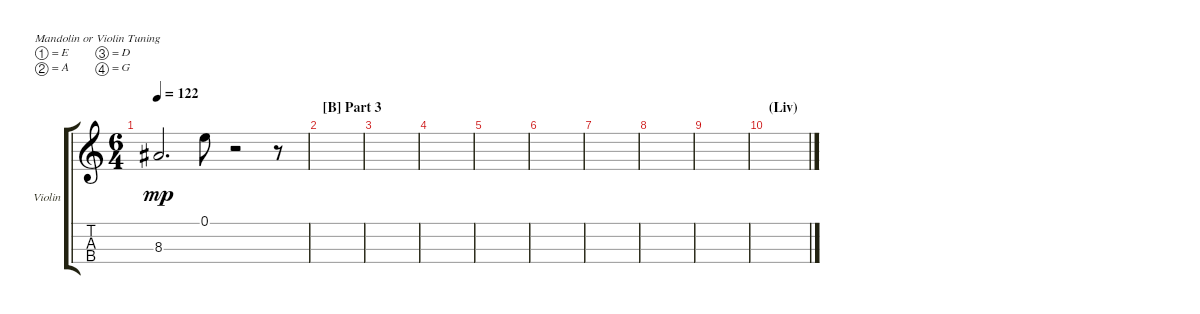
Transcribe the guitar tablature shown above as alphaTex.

\bracketExtendMode groupsimilarinstruments
\firstSystemTrackNameOrientation horizontal
\otherSystemsTrackNameOrientation horizontal
\track ("Violin" "Violin") {instrument violin}
\staff {score tabs}
\tuning (E5 A4 D4 G3)
\ts (6 4)
\tempo 122
\clef g2
\scale
0.333333
\ks c
8.3.2{d dy mp} 0.1.8 r.2 r.8 |
\section ("B" "Part 3")
|
|
|
|
|
|
|
|
\section ("" "(Liv)")
